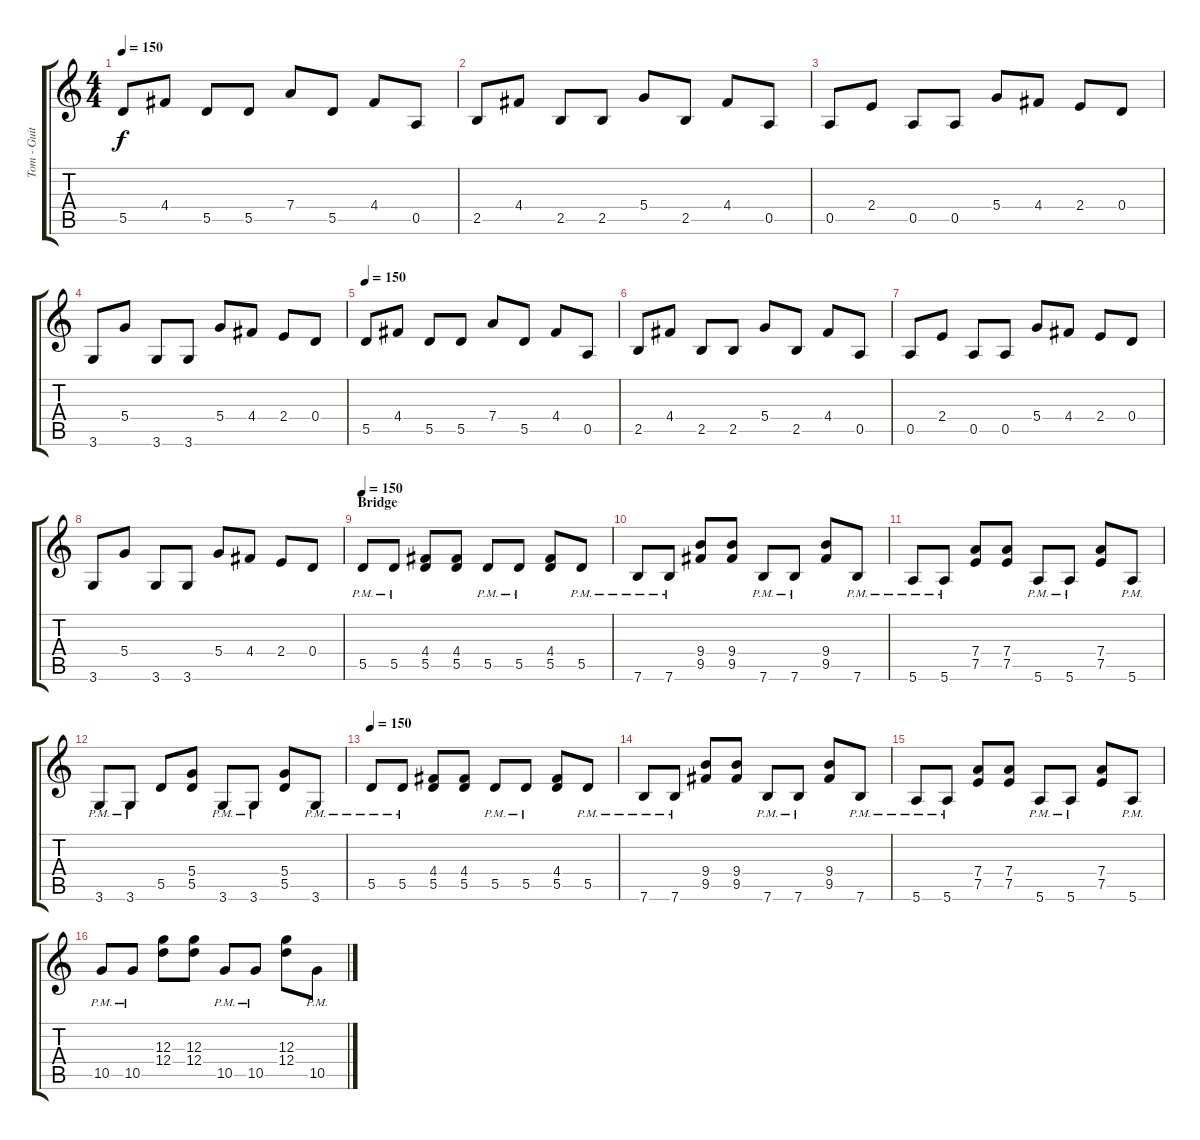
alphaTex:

\track ("Tom - Guitar" "Tom - Guit") {instrument overdrivenguitar}
\staff {score tabs}
\tuning (E4 B3 G3 D3 A2 E2) {hide}
\ts (4 4)
\tempo 150
\clef g2
\ks c
5.5.8{dy f} 4.4.8 5.5.8 5.5.8 7.4.8 5.5.8 4.4.8 0.5.8 |
2.5.8 4.4.8 2.5.8 2.5.8 5.4.8 2.5.8 4.4.8 0.5.8 |
0.5.8 2.4.8 0.5.8 0.5.8 5.4.8 4.4.8 2.4.8 0.4.8 |
3.6.8 5.4.8 3.6.8 3.6.8 5.4.8 4.4.8 2.4.8 0.4.8 |
\tempo 150
5.5.8 4.4.8 5.5.8 5.5.8 7.4.8 5.5.8 4.4.8 0.5.8 |
2.5.8 4.4.8 2.5.8 2.5.8 5.4.8 2.5.8 4.4.8 0.5.8 |
0.5.8 2.4.8 0.5.8 0.5.8 5.4.8 4.4.8 2.4.8 0.4.8 |
3.6.8 5.4.8 3.6.8 3.6.8 5.4.8 4.4.8 2.4.8 0.4.8 |
\section ("" "Bridge")
\tempo 150
5.5{pm}.8{instrument electricguitarclean} 5.5{pm}.8 (4.4 5.5).8 (4.4 5.5).8 5.5{pm}.8 5.5{pm}.8 (4.4 5.5).8 5.5{pm}.8 |
7.6{pm}.8 7.6{pm}.8 (9.4 9.5).8 (9.4 9.5).8 7.6{pm}.8 7.6{pm}.8 (9.4 9.5).8 7.6{pm}.8 |
5.6{pm}.8 5.6{pm}.8 (7.4 7.5).8 (7.4 7.5).8 5.6{pm}.8 5.6{pm}.8 (7.4 7.5).8 5.6{pm}.8 |
3.6{pm}.8 3.6{pm}.8 5.5.8 (5.4 5.5).8 3.6{pm}.8 3.6{pm}.8 (5.4 5.5).8 3.6{pm}.8 |
\tempo 150
5.5{pm}.8{instrument electricguitarclean} 5.5{pm}.8 (4.4 5.5).8 (4.4 5.5).8 5.5{pm}.8 5.5{pm}.8 (4.4 5.5).8 5.5{pm}.8 |
7.6{pm}.8 7.6{pm}.8 (9.4 9.5).8 (9.4 9.5).8 7.6{pm}.8 7.6{pm}.8 (9.4 9.5).8 7.6{pm}.8 |
5.6{pm}.8 5.6{pm}.8 (7.4 7.5).8 (7.4 7.5).8 5.6{pm}.8 5.6{pm}.8 (7.4 7.5).8 5.6{pm}.8 |
10.5{pm}.8 10.5{pm}.8 (12.3 12.4).8 (12.3 12.4).8 10.5{pm}.8 10.5{pm}.8 (12.3 12.4).8 10.5{pm}.8
